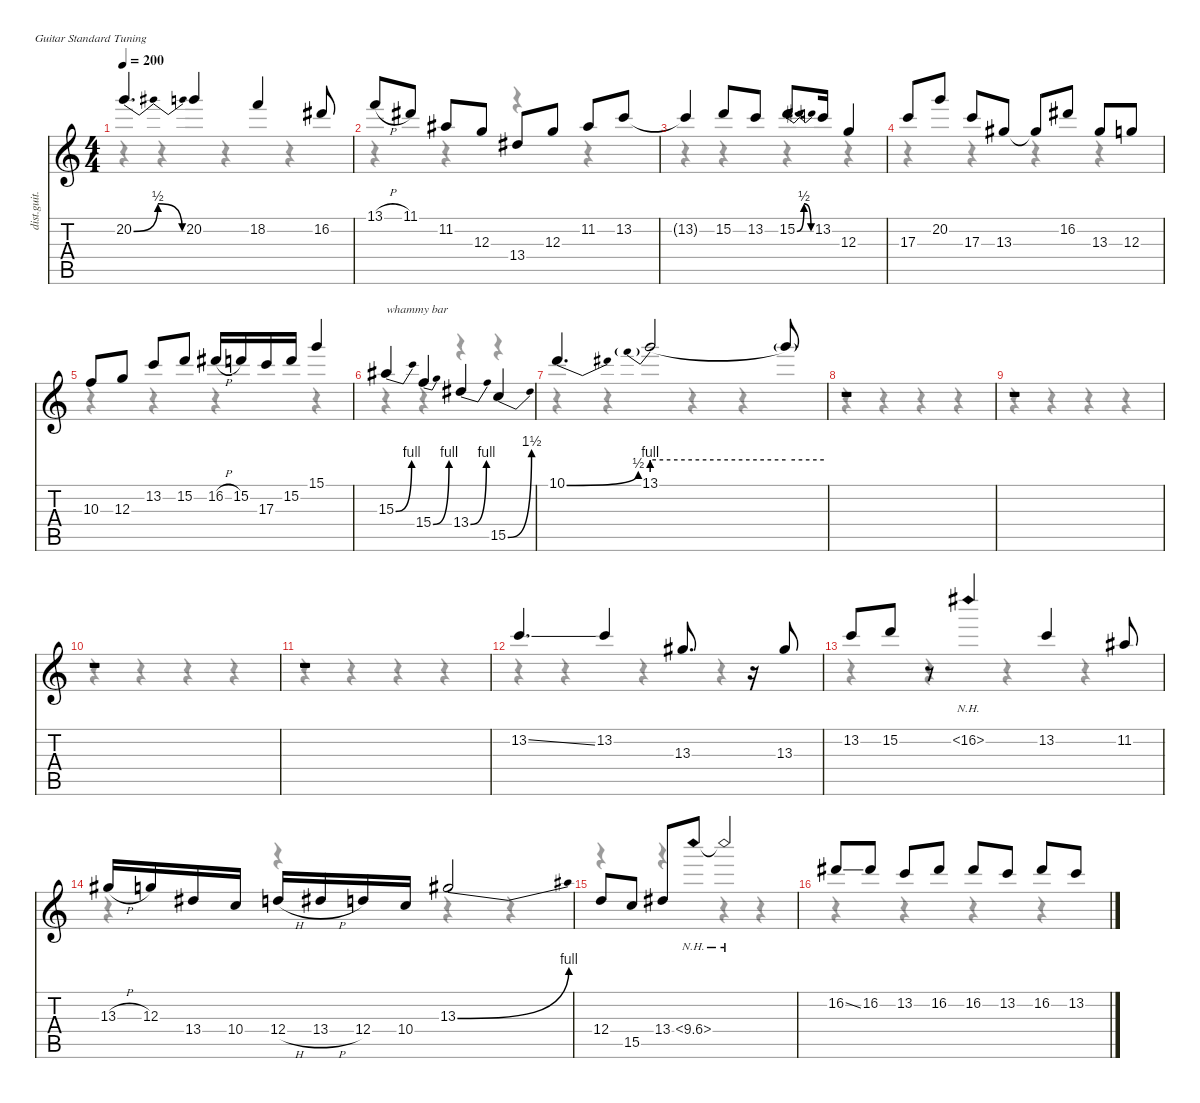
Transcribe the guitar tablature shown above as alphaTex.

\hideDynamics
\bracketExtendMode nobrackets
\otherSystemsTrackNameOrientation horizontal
\track ("Lead 2" "dist.guit.") {instrument distortionguitar}
\staff {score tabs}
\tuning (E4 B3 G3 D3 A2 E2)
\voice
\ts (4 4)
\scale
0.980336
\tempo 200
\accidentals auto
\clef g2
\ottava regular
\simile none
\ks c
20.2{be (bendrelease 0 0 15 2 34.9999992 2 39.999998399999996 0)}.4{d dy f} 20.2.4 18.2.4 16.2{acc #}.8 |
\scale
0.980336 13.1{h}.8 11.1{acc #}.8 11.2{acc #}.8 12.3.8 13.4{acc #}.8 12.3.8 11.2{acc #}.8 13.2.8 |
\scale
0.995047 13.2{t}.4 15.2.8 13.2.8 15.2{be (bendrelease 0 0 15 2 30 2 45 0)}.8{d} 13.2.16 12.3.4 |
\scale
0.980336 17.3.8 20.2.8 17.3.8 13.3{acc #}.8 13.3{t acc #}.8 16.2{acc #}.8 13.3{acc #}.8 12.3.8 |
\scale
0.980336 10.3.8 12.3.8 13.2.8 15.2.8 16.2{h acc #}.16 15.2.16 17.3.16 15.2.16 15.1.4 |
\scale
1.06188 15.3{be (bend 0 0 30 4) acc #}.4{txt "whammy bar"} 15.4{be (bend 0 0 30 4)}.4 13.4{be (bend 0 0 30 4) acc #}.4 15.5{be (bend 0 0 30 6)}.4 |
\scale
0.986122 10.1{be (bend 0 0 9.999999599999999 2)}.4{d} 13.1{be (prebend 0 4 60 4)}.2 13.1{be (hold 0 4 60 4) t}.8 |
\section ("" "")
\scale
0.988084 r.1 |
\scale
0.988084 r.1 |
\scale
0.975825 r.1 |
\scale
1.09391 r.1 |
\section ("" "")
\scale
0.978277 13.2{ss}.4{d} 13.2.4 13.3{acc #}.8{d} r.16 13.3{acc #}.8 |
\scale
0.978277 13.2.8 15.2.8 r.8 16.2{nh acc #}.4 13.2.4{dy mf} 11.2{acc #}.8 |
\scale
0.978277 13.3{h acc #}.16{dy f} 12.3.16 13.4{acc #}.16 10.4.16 12.4{h}.16 13.4{h acc #}.16 12.4.16 10.4.16 13.3{be (bend 0 0 9.999999599999999 4) acc #}.2 |
\scale
0.992988 12.4.8 15.5.8 13.4{acc #}.8 10.4{nh}.8 10.4{nh t}.2 |
\scale
0.978277 16.2{ss acc #}.8 16.2{acc #}.8 13.2.8 16.2{acc #}.8 16.2{acc #}.8 13.2.8 16.2{acc #}.8 13.2.8
\voice
\clef g2
\ottava regular
\simile none
\ks c
r.4{dy mf} r.4 r.4 r.4 |
r.4 r.4 r.4 r.4 |
r.4 r.4 r.4 r.4 |
r.4 r.4 r.4 r.4 |
r.4 r.4 r.4 r.4 |
r.4 r.4 r.4 r.4 |
r.4 r.4 r.4 r.4 |
r.4 r.4 r.4 r.4 |
r.4 r.4 r.4 r.4 |
r.4 r.4 r.4 r.4 |
r.4 r.4 r.4 r.4 |
r.4 r.4 r.4 r.4 |
r.4 r.4 r.4 r.4 |
r.4 r.4 r.4 r.4 |
r.4 r.4 r.4 r.4 |
r.4 r.4 r.4 r.4
